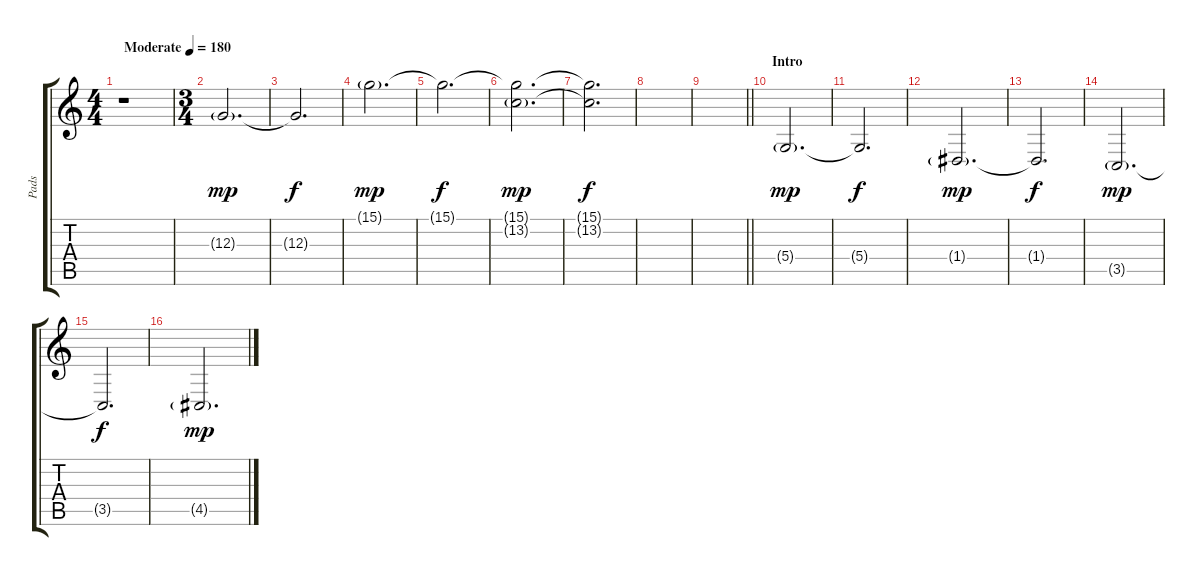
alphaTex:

\track ("Pads" "Pads") {instrument pad1newage}
\staff {score tabs}
\tuning (E4 B3 G3 D3 A2 E2) {hide}
\ts (4 4)
\tempo (180 "Moderate")
\clef g2
\ks c
r.1{dy mp instrument pad1newage} |
\ts (3 4)
12.3{g}.2{d} |
12.3{t}.2{d dy f} |
15.1{g}.2{d dy mp} |
15.1{t}.2{d dy f} |
(15.1{t} 13.2{g}).2{d dy mp} |
(15.1{t} 13.2{t}).2{d dy f} |
|
\barLineRight lightlight
|
\section ("" "Intro")
5.4{g}.2{d dy mp instrument stringensemble1} |
5.4{t}.2{d dy f} |
1.4{g}.2{d dy mp} |
1.4{t}.2{d dy f} |
3.5{g}.2{d dy mp} |
3.5{t}.2{d dy f} |
4.5{g}.2{d dy mp}
